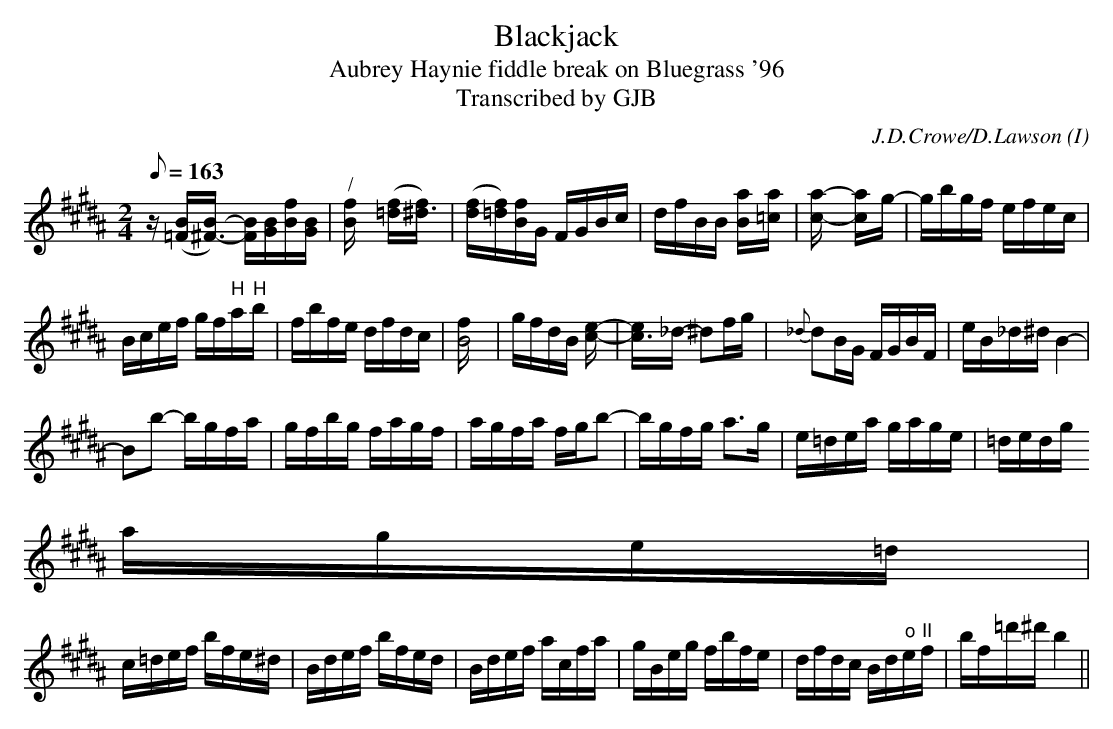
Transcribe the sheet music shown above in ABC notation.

X:1
M:2/4
O:I
Q:1/8=163
T:Blackjack
T:Aubrey Haynie fiddle break on Bluegrass '96
T:Transcribed by GJB
C:J.D.Crowe/D.Lawson
K:B
z([=FB][^F3B]) - [FB][GB][Bf][GB] | "/"[B4f] ([=df][^d3f]) |\
([df][=df])[Bf]G FGBc | dfBB [B2a][=c2a] | [c4a] - [c2a]g- | gbgf efec |
Bcef gf"H"a"H"b | fbfe dfdc | [B8f] | gfdB [c4e] - | [c3e]_d-  ^d2fg |\
{_d}d2BG FGBF | eB_d^d B4 - |
B2b2 - bgfa | gfbg fagf | agfa fgb2 - | bgfg a3g | e=dea gage | =dedg
age=d |
c=def bfe^d | Bdef bfed |  Bdef acfa | gBeg fbfe | dfdc Bd"o"e"II"f |\
bf=d'^d' b4 ||
